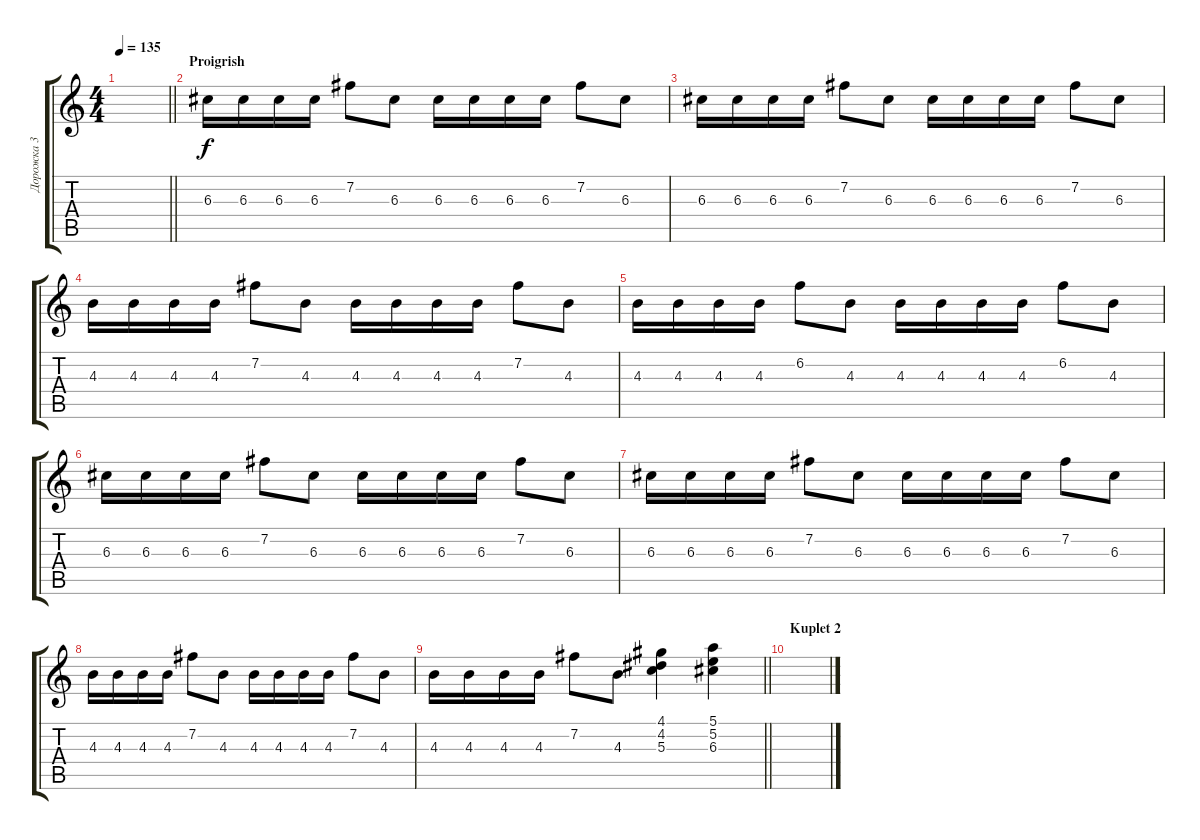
\track ("Дорожка 3" "Дорожка 3") {instrument acousticguitarsteel}
\staff {score tabs}
\tuning (E4 B3 G3 D3 A2 E2) {hide}
\ts (4 4)
\tempo 135
\clef g2
\barLineRight lightlight
\ks c
|
\section ("" "Proigrish")
6.3.16 6.3.16 6.3.16 6.3.16 7.2.8 6.3.8 6.3.16 6.3.16 6.3.16 6.3.16 7.2.8 6.3.8 |
6.3.16 6.3.16 6.3.16 6.3.16 7.2.8 6.3.8 6.3.16 6.3.16 6.3.16 6.3.16 7.2.8 6.3.8 |
4.3.16 4.3.16 4.3.16 4.3.16 7.2.8 4.3.8 4.3.16 4.3.16 4.3.16 4.3.16 7.2.8 4.3.8 |
4.3.16 4.3.16 4.3.16 4.3.16 6.2.8 4.3.8 4.3.16 4.3.16 4.3.16 4.3.16 6.2.8 4.3.8 |
6.3.16 6.3.16 6.3.16 6.3.16 7.2.8 6.3.8 6.3.16 6.3.16 6.3.16 6.3.16 7.2.8 6.3.8 |
6.3.16 6.3.16 6.3.16 6.3.16 7.2.8 6.3.8 6.3.16 6.3.16 6.3.16 6.3.16 7.2.8 6.3.8 |
4.3.16 4.3.16 4.3.16 4.3.16 7.2.8 4.3.8 4.3.16 4.3.16 4.3.16 4.3.16 7.2.8 4.3.8 |
\barLineRight lightlight
4.3.16 4.3.16 4.3.16 4.3.16 7.2.8 4.3.8 (4.1 4.2 5.3).4 (5.1 5.2 6.3).4 |
\section ("" "Kuplet 2")
